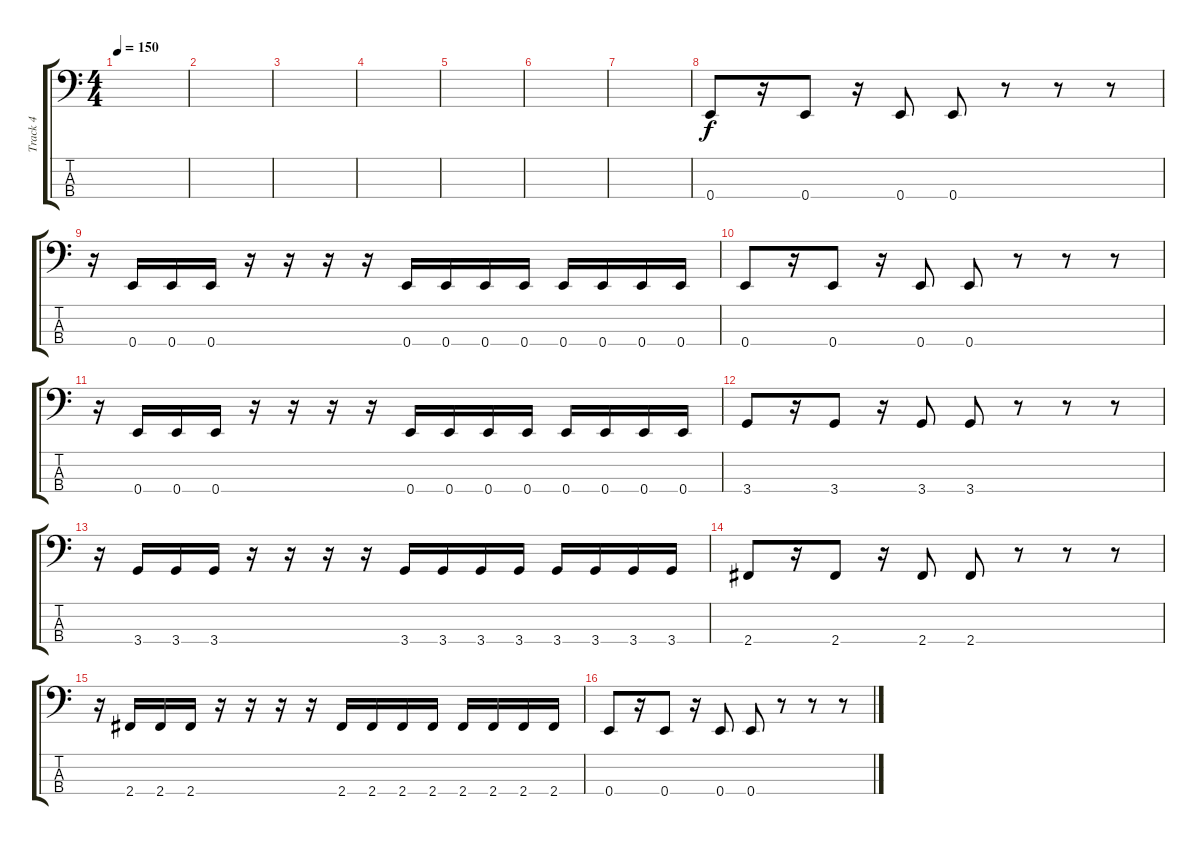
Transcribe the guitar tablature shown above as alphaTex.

\track ("Track 4" "Track 4") {instrument electricbassfinger}
\staff {score tabs}
\tuning (G2 D2 A1 E1) {hide}
\ts (4 4)
\tempo 150
\clef f4
\ks c
|
|
|
|
|
|
|
0.4.8 r.16 0.4.8 r.16 0.4.8 0.4.8 r.8 r.8 r.8 |
r.16 0.4.16 0.4.16 0.4.16 r.16 r.16 r.16 r.16 0.4.16 0.4.16 0.4.16 0.4.16 0.4.16 0.4.16 0.4.16 0.4.16 |
0.4.8 r.16 0.4.8 r.16 0.4.8 0.4.8 r.8 r.8 r.8 |
r.16 0.4.16 0.4.16 0.4.16 r.16 r.16 r.16 r.16 0.4.16 0.4.16 0.4.16 0.4.16 0.4.16 0.4.16 0.4.16 0.4.16 |
3.4.8 r.16 3.4.8 r.16 3.4.8 3.4.8 r.8 r.8 r.8 |
r.16 3.4.16 3.4.16 3.4.16 r.16 r.16 r.16 r.16 3.4.16 3.4.16 3.4.16 3.4.16 3.4.16 3.4.16 3.4.16 3.4.16 |
2.4.8 r.16 2.4.8 r.16 2.4.8 2.4.8 r.8 r.8 r.8 |
r.16 2.4.16 2.4.16 2.4.16 r.16 r.16 r.16 r.16 2.4.16 2.4.16 2.4.16 2.4.16 2.4.16 2.4.16 2.4.16 2.4.16 |
0.4.8 r.16 0.4.8 r.16 0.4.8 0.4.8 r.8 r.8 r.8
